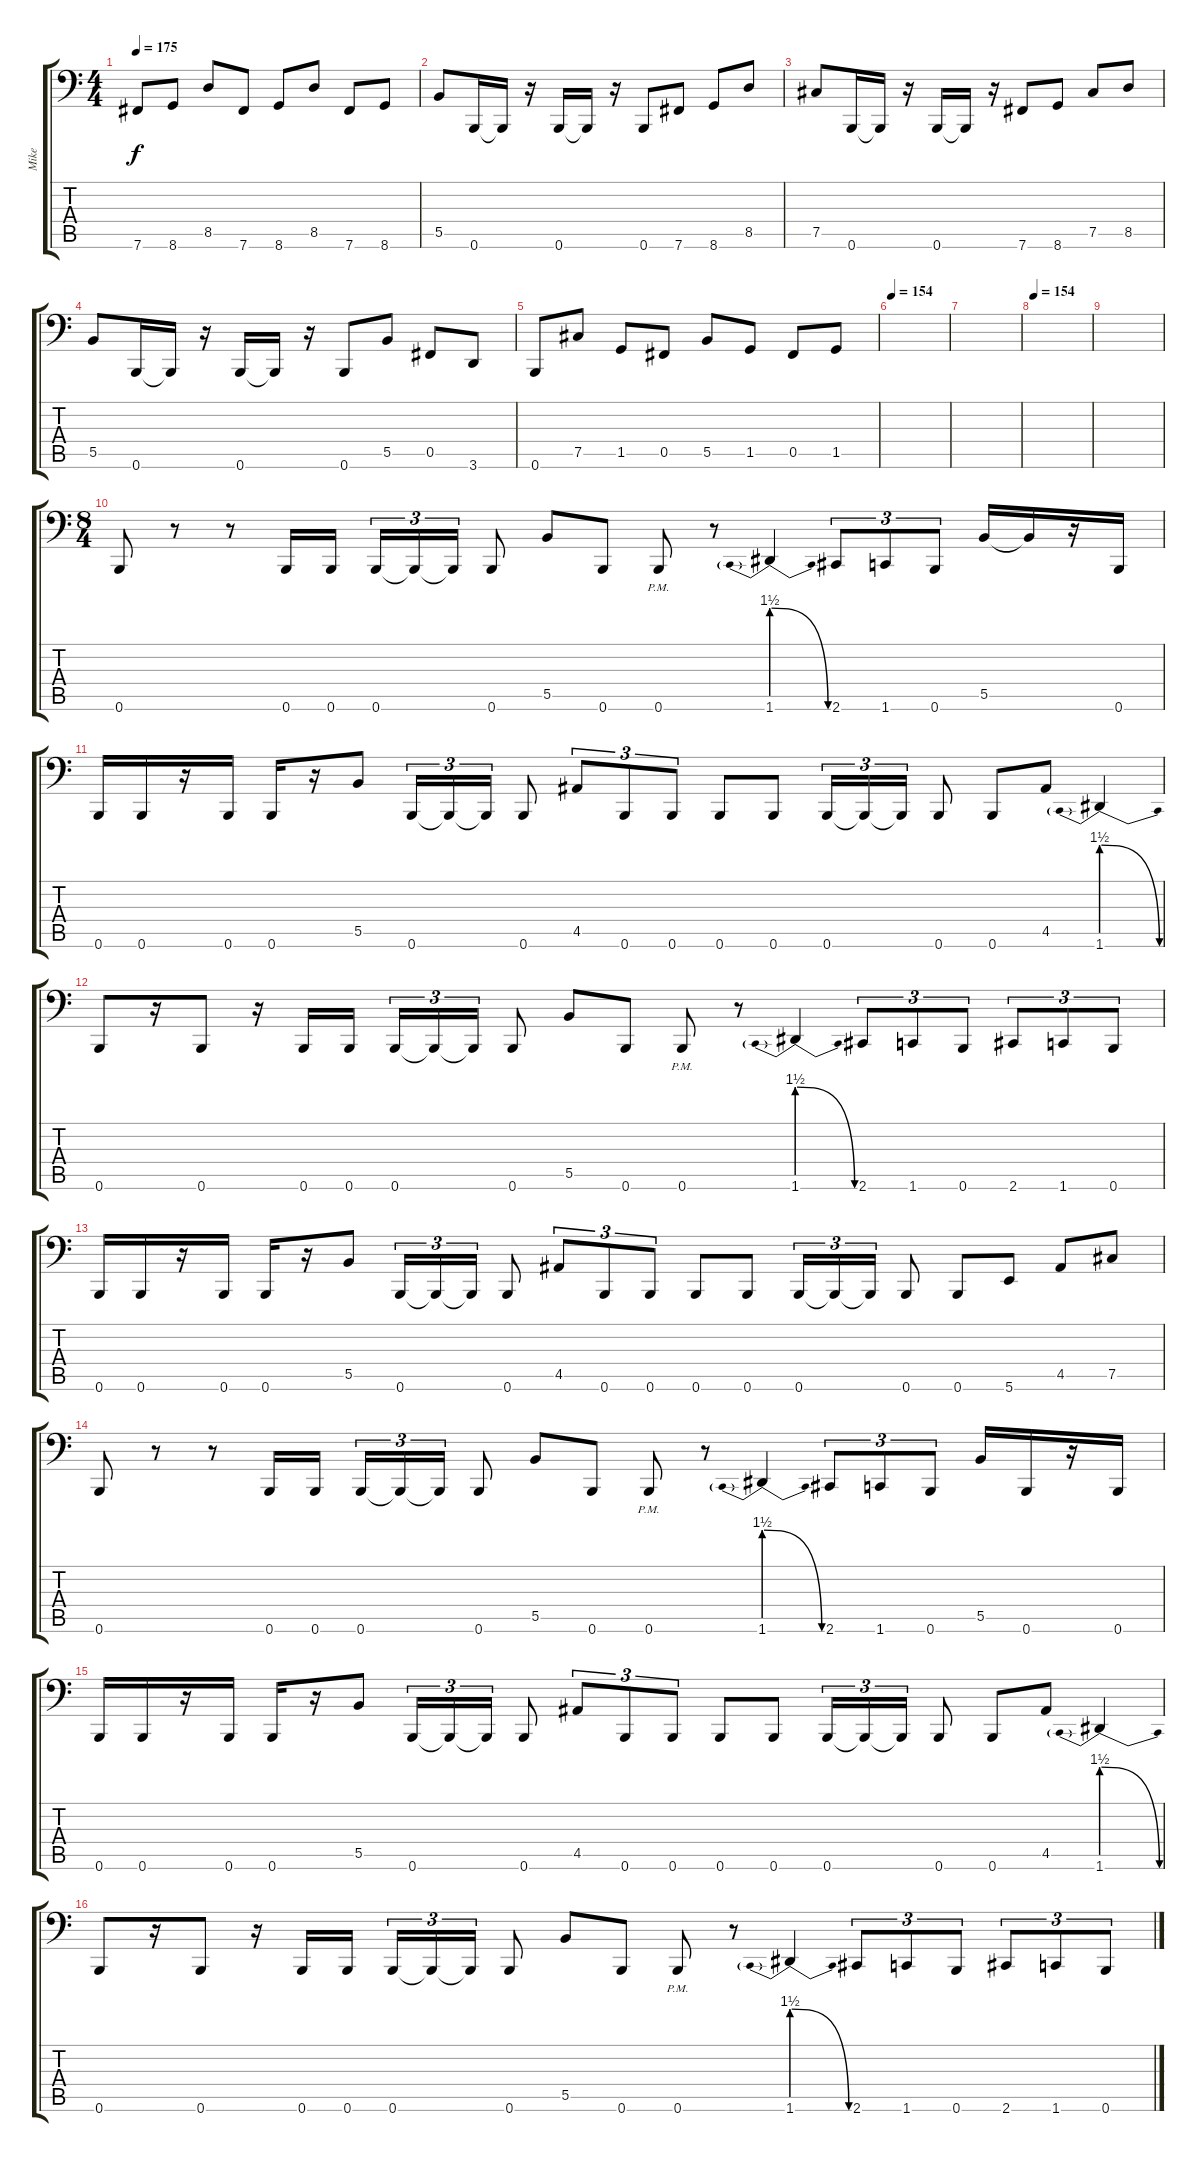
\track ("Mike" "Mike") {instrument electricbasspick}
\staff {score tabs}
\tuning (Db3 Ab2 E2 B1 Gb1 B0) {hide}
\ts (4 4)
\tempo 175
\clef f4
\ks c
7.6.8{dy f} 8.6.8 8.5.8 7.6.8 8.6.8 8.5.8 7.6.8 8.6.8 |
5.5.8 0.6.16 0.6{t}.16 r.16 0.6.16 0.6{t}.16 r.16 0.6.8 7.6.8 8.6.8 8.5.8 |
7.5.8 0.6.16 0.6{t}.16 r.16 0.6.16 0.6{t}.16 r.16 7.6.8 8.6.8 7.5.8 8.5.8 |
5.5.8 0.6.16 0.6{t}.16 r.16 0.6.16 0.6{t}.16 r.16 0.6.8 5.5.8 0.5.8 3.6.8 |
0.6.8 7.5.8 1.5.8 0.5.8 5.5.8 1.5.8 0.5.8 1.5.8 |
\tempo 154
|
|
\tempo 154
|
|
\ts (8 4)
0.6.8 r.8 r.8 0.6.16 0.6.16 0.6.16{tu (3 2)} 0.6{t}.16{tu (3 2)} 0.6{t}.16{tu (3 2)} 0.6.8 5.5.8 0.6.8 0.6{pm}.8 r.8 1.6{be (prebendrelease 0 6 60 0)}.4 2.6.8{tu (3 2)} 1.6.8{tu (3 2)} 0.6.8{tu (3 2)} 5.5.16 5.5{t}.16 r.16 0.6.16 |
0.6.16 0.6.16 r.16 0.6.16 0.6.16 r.16 5.5.8 0.6.16{tu (3 2)} 0.6{t}.16{tu (3 2)} 0.6{t}.16{tu (3 2)} 0.6.8 4.5.8{tu (3 2)} 0.6.8{tu (3 2)} 0.6.8{tu (3 2)} 0.6.8 0.6.8 0.6.16{tu (3 2)} 0.6{t}.16{tu (3 2)} 0.6{t}.16{tu (3 2)} 0.6.8 0.6.8 4.5.8 1.6{be (prebendrelease 0 6 60 0)}.4 |
0.6.8 r.16 0.6.8 r.16 0.6.16 0.6.16 0.6.16{tu (3 2)} 0.6{t}.16{tu (3 2)} 0.6{t}.16{tu (3 2)} 0.6.8 5.5.8 0.6.8 0.6{pm}.8 r.8 1.6{be (prebendrelease 0 6 60 0)}.4 2.6.8{tu (3 2)} 1.6.8{tu (3 2)} 0.6.8{tu (3 2)} 2.6.8{tu (3 2)} 1.6.8{tu (3 2)} 0.6.8{tu (3 2)} |
0.6.16 0.6.16 r.16 0.6.16 0.6.16 r.16 5.5.8 0.6.16{tu (3 2)} 0.6{t}.16{tu (3 2)} 0.6{t}.16{tu (3 2)} 0.6.8 4.5.8{tu (3 2)} 0.6.8{tu (3 2)} 0.6.8{tu (3 2)} 0.6.8 0.6.8 0.6.16{tu (3 2)} 0.6{t}.16{tu (3 2)} 0.6{t}.16{tu (3 2)} 0.6.8 0.6.8 5.6.8 4.5.8 7.5.8 |
0.6.8 r.8 r.8 0.6.16 0.6.16 0.6.16{tu (3 2)} 0.6{t}.16{tu (3 2)} 0.6{t}.16{tu (3 2)} 0.6.8 5.5.8 0.6.8 0.6{pm}.8 r.8 1.6{be (prebendrelease 0 6 60 0)}.4 2.6.8{tu (3 2)} 1.6.8{tu (3 2)} 0.6.8{tu (3 2)} 5.5.16 0.6.16 r.16 0.6.16 |
0.6.16 0.6.16 r.16 0.6.16 0.6.16 r.16 5.5.8 0.6.16{tu (3 2)} 0.6{t}.16{tu (3 2)} 0.6{t}.16{tu (3 2)} 0.6.8 4.5.8{tu (3 2)} 0.6.8{tu (3 2)} 0.6.8{tu (3 2)} 0.6.8 0.6.8 0.6.16{tu (3 2)} 0.6{t}.16{tu (3 2)} 0.6{t}.16{tu (3 2)} 0.6.8 0.6.8 4.5.8 1.6{be (prebendrelease 0 6 60 0)}.4 |
0.6.8 r.16 0.6.8 r.16 0.6.16 0.6.16 0.6.16{tu (3 2)} 0.6{t}.16{tu (3 2)} 0.6{t}.16{tu (3 2)} 0.6.8 5.5.8 0.6.8 0.6{pm}.8 r.8 1.6{be (prebendrelease 0 6 60 0)}.4 2.6.8{tu (3 2)} 1.6.8{tu (3 2)} 0.6.8{tu (3 2)} 2.6.8{tu (3 2)} 1.6.8{tu (3 2)} 0.6.8{tu (3 2)}
